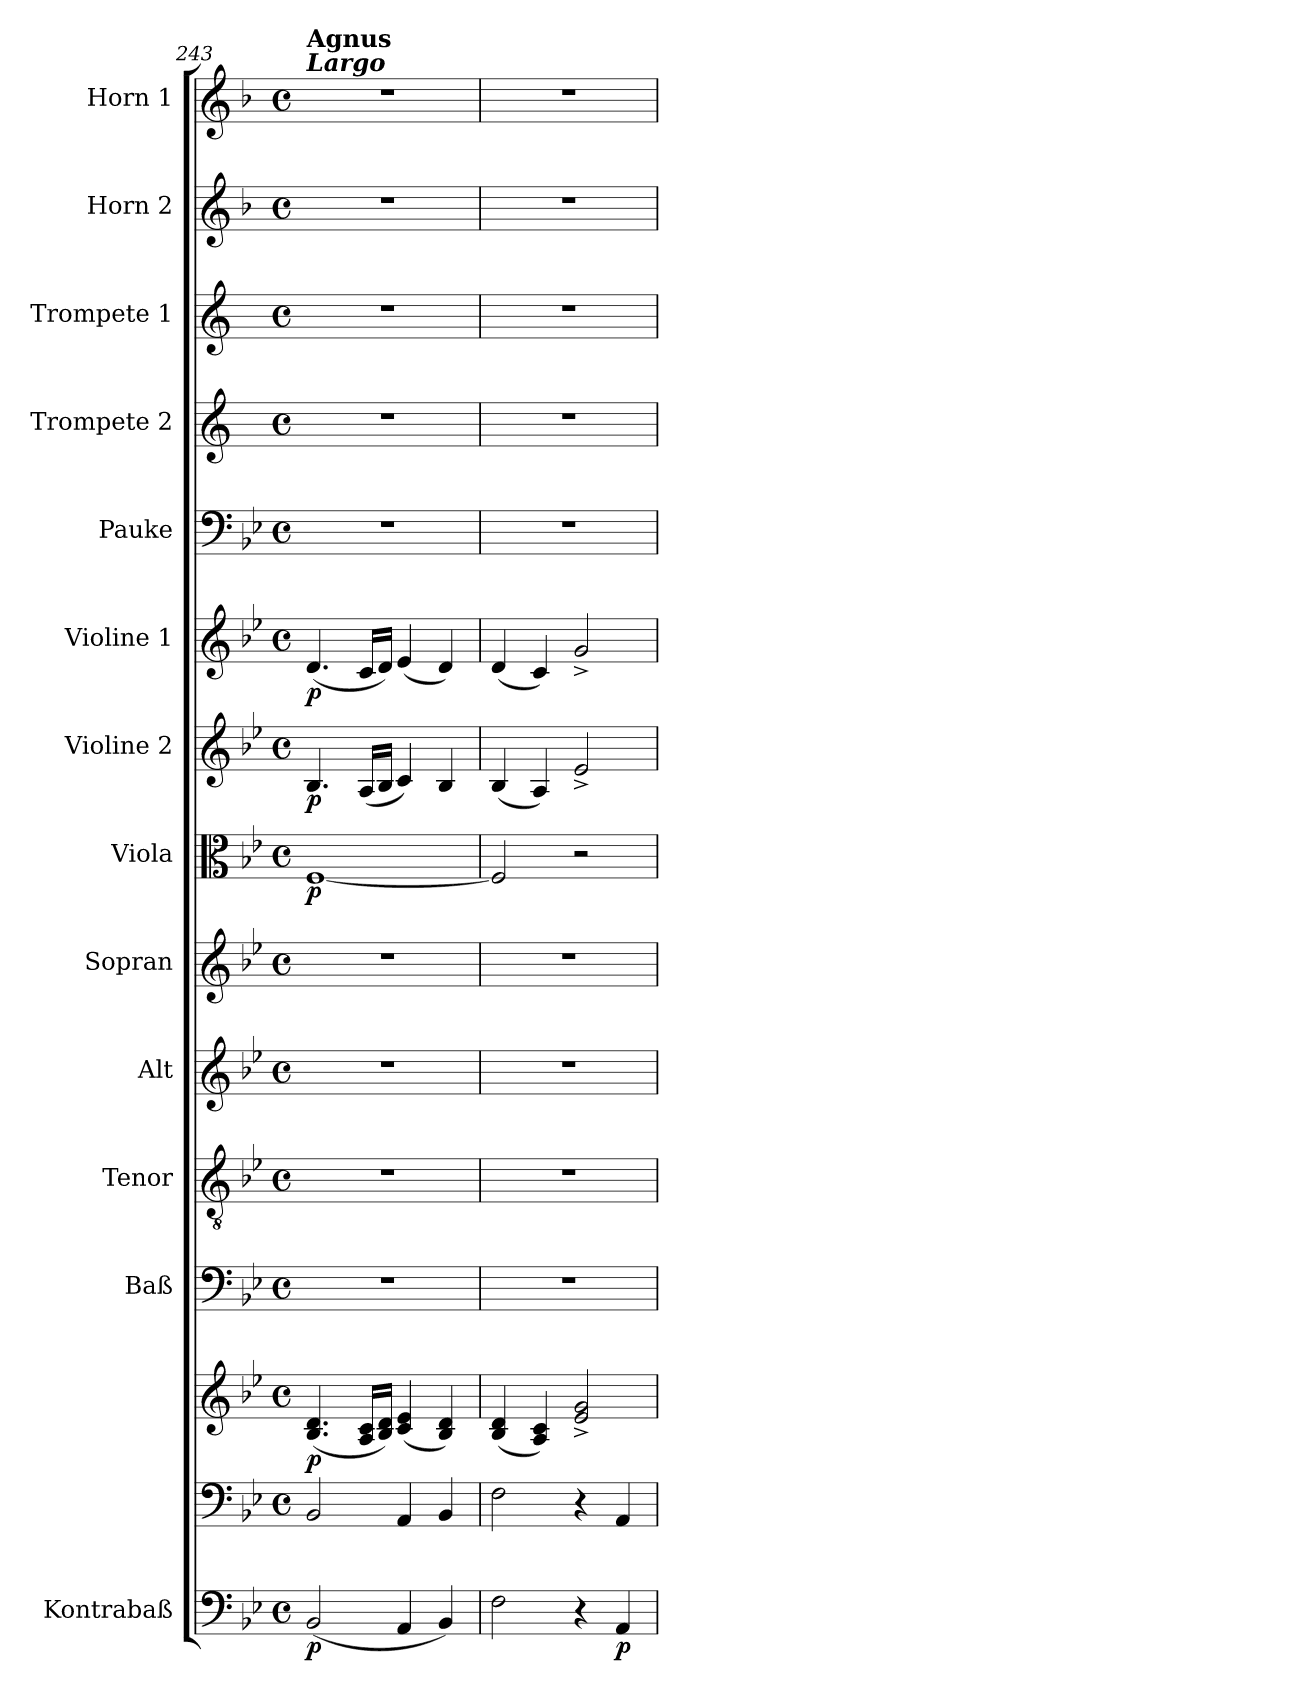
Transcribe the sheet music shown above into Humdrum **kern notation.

**kern	**dynam	**kern	**kern	**dynam	**kern	**kern	**kern	**kern	**kern	**dynam	**kern	**dynam	**kern	**dynam	**kern	**kern	**kern	**kern	**kern
*part14	*part14	*part13	*part13	*part13	*part12	*part11	*part10	*part9	*part8	*part8	*part7	*part7	*part6	*part6	*part5	*part4	*part3	*part2	*part1
*staff15	*staff15	*staff14	*staff13	*staff13/14	*staff12	*staff11	*staff10	*staff9	*staff8	*staff8	*staff7	*staff7	*staff6	*staff6	*staff5	*staff4	*staff3	*staff2	*staff1
*I"Kontrabaß	*	*	*	*	*I"Baß	*I"Tenor	*I"Alt	*I"Sopran	*I"Viola	*	*I"Violine 2	*	*I"Violine 1	*	*I"Pauke	*I"Trompete 2	*I"Trompete 1	*I"Horn 2	*I"Horn 1
*I'Kb.	*	*	*	*	*	*	*	*	*I'Vla.	*	*I'Vl. 2	*	*I'Vl. 1	*	*	*I'Tr. 2	*I'Tr. 1	*I'Hr. 2	*I'Hr. 1
!!LO:PB:g=z
*clefF4	*	*clefF4	*clefG2	*	*clefF4	*clefGv2	*clefG2	*clefG2	*clefC3	*	*clefG2	*	*clefG2	*	*clefF4	*clefG2	*clefG2	*clefG2	*clefG2
*ITrd7c12	*	*	*	*	*	*	*	*	*	*	*	*	*	*	*	*ITrd1c2	*ITrd1c2	*ITrd4c7	*ITrd4c7
*k[b-e-]	*	*k[b-e-]	*k[b-e-]	*	*k[b-e-]	*k[b-e-]	*k[b-e-]	*k[b-e-]	*k[b-e-]	*	*k[b-e-]	*	*k[b-e-]	*	*k[b-e-]	*k[b-e-]	*k[b-e-]	*k[b-e-]	*k[b-e-]
*B-:	*	*B-:	*B-:	*	*B-:	*B-:	*B-:	*B-:	*B-:	*	*B-:	*	*B-:	*	*B-:	*B-:	*B-:	*B-:	*B-:
*M4/4	*	*M4/4	*M4/4	*	*M4/4	*M4/4	*M4/4	*M4/4	*M4/4	*	*M4/4	*	*M4/4	*	*M4/4	*M4/4	*M4/4	*M4/4	*M4/4
*met(c)	*	*met(c)	*met(c)	*	*met(c)	*met(c)	*met(c)	*met(c)	*met(c)	*	*met(c)	*	*met(c)	*	*met(c)	*met(c)	*met(c)	*met(c)	*met(c)
=243	=243	=243	=243	=243	=243	=243	=243	=243	=243	=243	=243	=243	=243	=243	=243	=243	=243	=243	=243
!	!	!	!	!	!	!	!	!	!	!	!	!	!	!	!	!	!	!	!LO:TX:a:Bi:t=Largo
!	!	!	!	!	!	!	!	!	!	!	!	!	!	!	!	!	!	!	!LO:TX:a:B:t=Agnus
!	!LO:DY:b	!	!	!LO:DY:b	!	!	!	!	!	!LO:DY:b	!	!LO:DY:b	!	!LO:DY:b	!	!	!	!	!
(<2BBB-/	p	2BB-/	(<4.B-/ 4.d/	p	1r	1r	1r	1r	[1F	p	4.B-/	p	(<4.d/	p	1r	1r	1r	1r	1r
.	.	.	16A/ 16c/LL	.	.	.	.	.	.	.	(<16A/LL	.	16c/LL	.	.	.	.	.	.
.	.	.	16B-/ 16d/JJ)	.	.	.	.	.	.	.	16B-/JJ	.	16d/JJ)	.	.	.	.	.	.
4AAA/	.	4AA/	(<4c/ 4e-/	.	.	.	.	.	.	.	4c/)	.	(<4e-/	.	.	.	.	.	.
4BBB-/)	.	4BB-/	4B-/ 4d/)	.	.	.	.	.	.	.	4B-/	.	4d/)	.	.	.	.	.	.
=244	=244	=244	=244	=244	=244	=244	=244	=244	=244	=244	=244	=244	=244	=244	=244	=244	=244	=244	=244
2FF\	.	2F\	(<4B-/ 4d/	.	1r	1r	1r	1r	2F/]	.	(<4B-/	.	(<4d/	.	1r	1r	1r	1r	1r
.	.	.	4A/ 4c/)	.	.	.	.	.	.	.	4A/)	.	4c/)	.	.	.	.	.	.
4r	.	4r	2e-/^< 2g/^<	.	.	.	.	.	2r	.	2e-^</	.	2g^</	.	.	.	.	.	.
!	!LO:DY:b	!	!	!	!	!	!	!	!	!	!	!	!	!	!	!	!	!	!
4AAA/	p	4AA/	.	.	.	.	.	.	.	.	.	.	.	.	.	.	.	.	.
=	=	=	=	=	=	=	=	=	=	=	=	=	=	=	=	=	=	=	=
*-	*-	*-	*-	*-	*-	*-	*-	*-	*-	*-	*-	*-	*-	*-	*-	*-	*-	*-	*-
